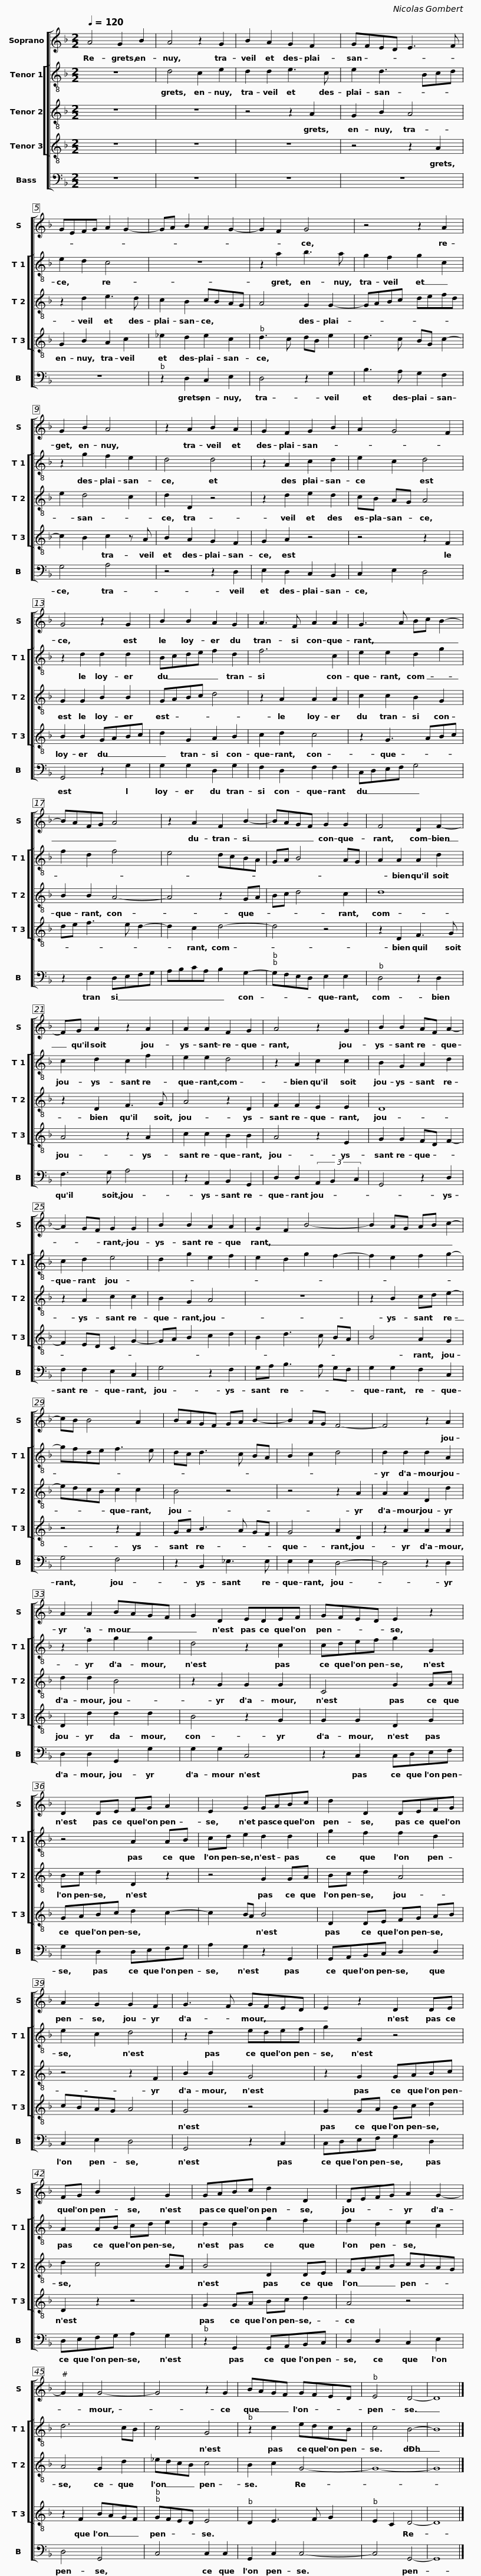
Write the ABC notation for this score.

X:1
%%score [ 1 [ 2 3 4 ] 5 ]
L:1/8
Q:1/4=120
M:2/2
I:linebreak $
K:F
V:1 treble
V:2 treble-8
V:3 treble-8
V:4 treble-8
V:5 bass
V:1
 A4 G2 B2 | A4 z2 G2 | B2 A2 G2 F2 | GFED E3 F | GEFG A2 G2- |$ %5
 GA B2 A2 G2- |$ G2 F2 G4 | z4 z2 A2 | G2 B2 A4 | z2 A2 B2 A2 | %10
 G2 F2 G2 B2 |$ A2 G4 F2 |$ G4 z2 G2 | B2 B2 A2 G2 | A3 F A2 A2 | %15
 G3 A Bc B2- | BAFG A4 |$ z2 A2 F2 B2- |$ BAGF G2 G2 | F4 D2 F2- | %20
 FG A2 z2 A2 | A2 A2 F2 G2 |$ A4 z2 G2 | B2 B2 AF A2- |$ A2 GF G2 G2 | %25
 B2 B2 A2 A2 | G2 F2 B4- | B2 AG AB c2- | cB B4 A2 |$ BAGF GA B2- |$ %30
 B2 AG F4- | F4 z2 A2 | A2 A2 BAGF | G2 D2 EDEF |$ GFED E2 z2 |$ %35
 D2 DE FG A2 | E2 G2 GABc | d2 D2 DEFG |$ A2 G2 G2 F2 |$ G3 F GFED | %40
 E2 z2 D2 DE | FG B2 E2 G2 |$ GABc d2 D2 |$ DEFG A2 G2- | G2 F2 G4- | %45
 G4 z2 G2 | BAGF GFED | E4 D4- | D8 |] %49
V:2
 z8 | d4 c2 e2 | d2 d2 e3 c | e2 d3 Bcd | e2 d2 c4 |$ %5
 z8 |$ z2 a2 b3 a | g2 f2 g2 c2 | z2 g2 f2 e2 | d4 d4 | %10
 z2 A2 c2 d2 |$ e2 c2 d4 |$ z2 d2 d2 d2 | Bcde f2 d2 | f6 c2 | %15
 e2 e2 d2 g2 | f2 d2 f4 |$ e4 dcBA |$ GA B4 AG | A2 A2 A2 d2 | %20
 c2 d2 c2 f2 | e2 e2 d4 |$ z2 A2 c2 c2 | B2 G2 A2 d2 |$ c2 d2 e4 | %25
 d2 g2 e2 f2 | e2 d2 g2 f2- | f2 e2 f2 g2- | gfde f3 e |$ dc d3 c BA |$ %30
 B2 c2 d4 | d2 d2 d2 A2 | z2 f2 g2 g2 | d4 z2 c2 |$ cdef g2 G2 |$ %35
 z4 A2 AB | cd e2 d2 d2 | g2 f2 f2 d2 |$ e2 c2 d4 |$ z2 d2 edef | %40
 g2 G2 z4 | A2 AB cd e2 |$ d2 d2 g2 f2 |$ f2 d2 e2 c2 | d6 cB | %45
 c4 G4 | z2 c2 edcB | c4 B4- | B8 |] %49
V:3
 z8 | z8 | z4 z2 A2 | G2 B2 A4 | z2 d2 e3 d |$ %5
 c2 B2 cBAG |$ A4 G2 G2- | GABc defd | e2 d4 c2 | d2 D2 z4 | %10
 z2 d2 e2 d2 |$ cB AG A4 |$ G2 G2 B2 B2 | GABc d4 | z2 A2 A2 A2 | %15
 c2 c2 B2 G2 | B2 B2 A4- |$ A4 z2 GA |$ Bc d4 c2 | d8 | %20
 z2 D2 F3 G | A4 z2 D2 |$ F2 F2 E2 E2 | D8 |$ z2 A2 c2 c2 | %25
 B2 G2 A4 | z8 | z2 B2 cd e2- | edcB c2 c2 |$ B4 z4 |$ %30
 z4 z2 A2 | A2 A2 D2 d2 | d2 d2 B4 | z2 G2 G2 G2 |$ C4 G2 GA |$ %35
 Bc d2 D2 z2 | z4 G2 GA | Bc d2 A4 |$ z4 z2 F2 |$ B2 B2 G4 | %40
 z2 G2 GABc | d2 c4 BA |$ B4 D2 DE |$ FGAB cBAG | A4 G2 d2 | %45
 _edcB c4 | B2 c2 G4- | G8- | G8 |] %49
V:4
 z8 | z8 | z8 | z4 z2 A2 | G2 B2 A2 c2 |$ %5
 _e2 d2 e2 c2 |$ d3 c dB e2 | d3 c BG c2- | c2 B2 c2 z A | B2 A2 G2 F2 | %10
 G2 A2 z4 |$ z4 z2 F2 |$ B2 B2 GABc | d2 G2 A2 B2 | c2 d2 c4 | %15
 z2 G3 ABc | de f3 e d2- |$ d2 c2 d4- |$ d4 z4 | z2 D2 F3 G | %20
 A4 z2 A2 | c2 c2 B2 B2 |$ A4 z2 E2 | G2 G2 FD F2- |$ F2 ED C2 G2- | %25
 GA B2 c2 d2 | B2 d3 c BA | B4 A2 G2 | z4 z2 F2 |$ GA B3 A GF |$ %30
 G4 A2 D2 | z2 A2 A2 A2 | D2 d2 d2 d2 | B4 z2 G2 |$ G2 G2 D2 G2 |$ %35
 GABc d2 c2- | c2 BA B4 | D2 DE FG AB |$ cBAG A4 |$ G4 z4 | %40
 G2 GA Bc d2 | D2 z2 z4 |$ G2 GA Bc d2 |$ A4 z4 | z2 F2 BAGF | %45
 GFED E4 | D2 E3 F G2 | E2 C2 D4- | D8 |] %49
V:5
 z8 | z8 | z8 | z8 | z8 |$ %5
 z2 D,2 C,2 E,2 |$ D,4 z2 G,2 | B,3 A, G,2 F,2 | G,4 A,4 | z4 z2 D,2 | %10
 E,2 D,2 C,2 B,,2 |$ C,2 E,2 D,4 |$ G,,4 z2 G,2 | G,2 G,2 D,2 G,2 | F,2 D,2 F,2 F,2 | %15
 C,D,E,F, G,4 | z2 D,2 D,E,F,G, |$ A,B,CA, B,2 G,2- |$ G,F,E,D, E,2 E,2 | D,4 z2 D,2 | %20
 F,3 G, A,4 | z2 A,,2 B,,2 G,,2 |$ D,2 D,2 (3A,,2 B,,2 C,2 | G,,4 z2 D,2 |$ F,2 F,2 E,2 C,2 | %25
 G,4 z2 F,2 | G,A, B,3 A, G,F, | G,2 G,2 F,2 C,2 | G,4 F,4 |$ z2 B,,2 _E,3 E, |$ %30
 E,2 E,2 D,4- | D,4 z2 D,2 | D,2 D,2 G,,2 G,2 | G,2 G,2 C,4 |$ z2 C,2 C,D,E,F, |$ %35
 G,2 D,2 D,E,F,G, | A,2 G,2 z2 G,,2 | G,,A,,B,,C, D,2 D,2 |$ C,2 E,2 D,4 |$ G,,4 z2 C,2 | %40
 C,D,E,F, G,2 D,2 | D,E,F,G, A,2 G,2 |$ z2 G,,2 G,,A,,B,,C, |$ D,2 D,2 C,2 E,2 | D,4 G,,4 | %45
 C,4 C,2 C,2 | G,,2 C,2 C,4- | C,4 G,,4- | G,,8 |] %49
